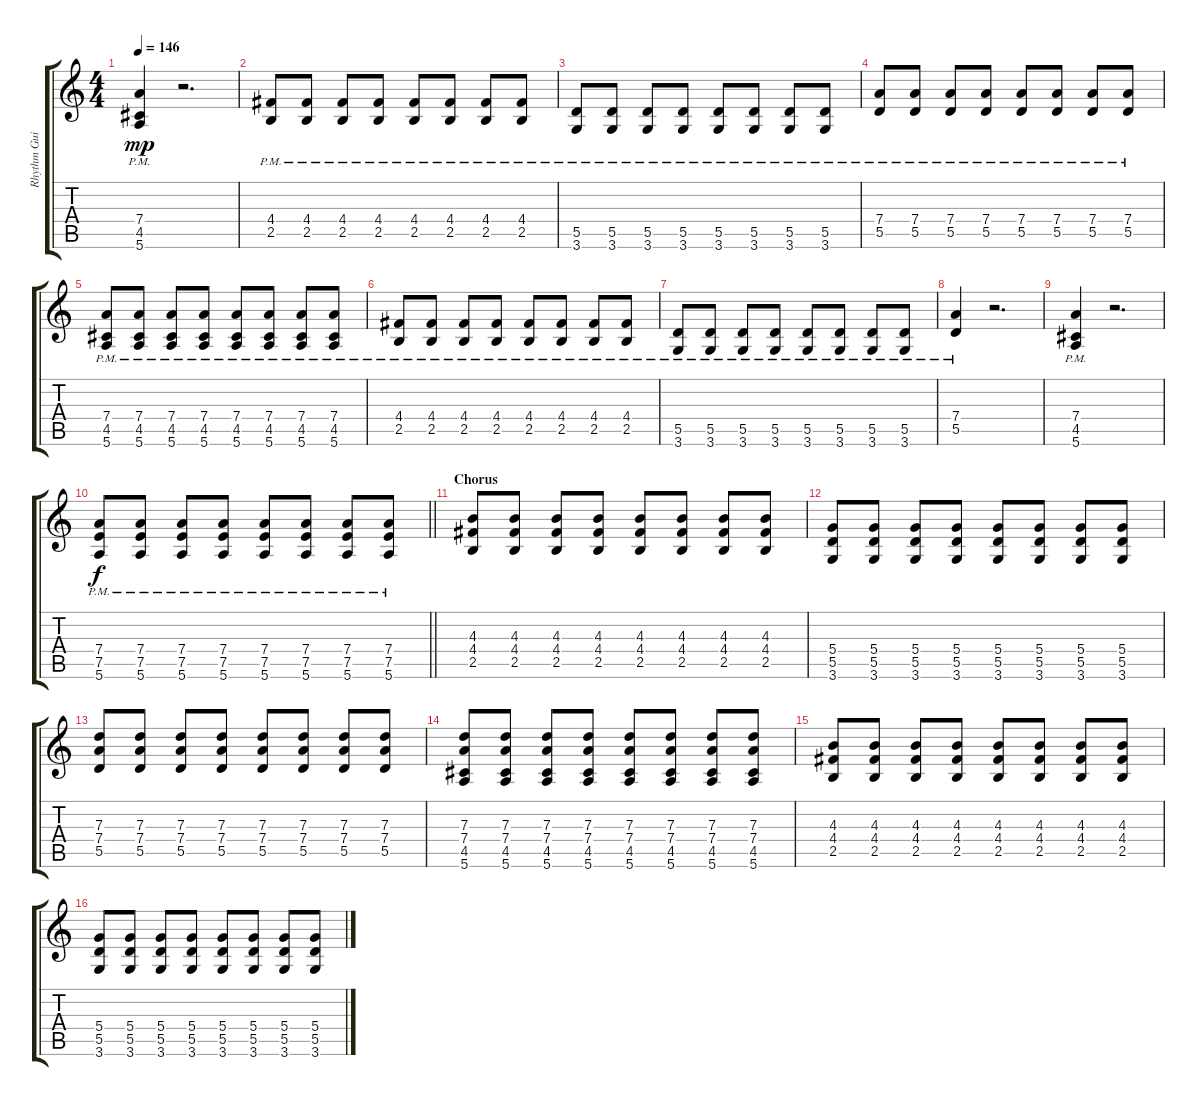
\track ("Rhythm Guitar I" "Rhythm Gui") {instrument overdrivenguitar}
\staff {score tabs}
\tuning (E4 B3 G3 D3 A2 E2) {hide}
\ts (4 4)
\tempo 146
\clef g2
\ks c
(7.4{pm} 4.5{pm} 5.6{pm}).4{dy mp} r.2{d} |
(4.4{pm} 2.5{pm}).8 (4.4{pm} 2.5{pm}).8 (4.4{pm} 2.5{pm}).8 (4.4{pm} 2.5{pm}).8 (4.4{pm} 2.5{pm}).8 (4.4{pm} 2.5{pm}).8 (4.4{pm} 2.5{pm}).8 (4.4{pm} 2.5{pm}).8 |
(5.5{pm} 3.6{pm}).8 (5.5{pm} 3.6{pm}).8 (5.5{pm} 3.6{pm}).8 (5.5{pm} 3.6{pm}).8 (5.5{pm} 3.6{pm}).8 (5.5{pm} 3.6{pm}).8 (5.5{pm} 3.6{pm}).8 (5.5{pm} 3.6{pm}).8 |
(7.4{pm} 5.5{pm}).8 (7.4{pm} 5.5{pm}).8 (7.4{pm} 5.5{pm}).8 (7.4{pm} 5.5{pm}).8 (7.4{pm} 5.5{pm}).8 (7.4{pm} 5.5{pm}).8 (7.4{pm} 5.5{pm}).8 (7.4{pm} 5.5{pm}).8 |
(7.4{pm} 4.5{pm} 5.6{pm}).8 (7.4{pm} 4.5{pm} 5.6{pm}).8 (7.4{pm} 4.5{pm} 5.6{pm}).8 (7.4{pm} 4.5{pm} 5.6{pm}).8 (7.4{pm} 4.5{pm} 5.6{pm}).8 (7.4{pm} 4.5{pm} 5.6{pm}).8 (7.4{pm} 4.5{pm} 5.6{pm}).8 (7.4{pm} 4.5{pm} 5.6{pm}).8 |
(4.4{pm} 2.5{pm}).8 (4.4{pm} 2.5{pm}).8 (4.4{pm} 2.5{pm}).8 (4.4{pm} 2.5{pm}).8 (4.4{pm} 2.5{pm}).8 (4.4{pm} 2.5{pm}).8 (4.4{pm} 2.5{pm}).8 (4.4{pm} 2.5{pm}).8 |
(5.5{pm} 3.6{pm}).8 (5.5{pm} 3.6{pm}).8 (5.5{pm} 3.6{pm}).8 (5.5{pm} 3.6{pm}).8 (5.5{pm} 3.6{pm}).8 (5.5{pm} 3.6{pm}).8 (5.5{pm} 3.6{pm}).8 (5.5{pm} 3.6{pm}).8 |
(7.4{pm} 5.5{pm}).4 r.2{d} |
(7.4{pm} 4.5{pm} 5.6{pm}).4 r.2{d} |
\barLineRight lightlight
(7.4{pm} 7.5{pm} 5.6{pm}).8{dy f} (7.4{pm} 7.5{pm} 5.6{pm}).8 (7.4{pm} 7.5{pm} 5.6{pm}).8 (7.4{pm} 7.5{pm} 5.6{pm}).8 (7.4{pm} 7.5{pm} 5.6{pm}).8 (7.4{pm} 7.5{pm} 5.6{pm}).8 (7.4{pm} 7.5{pm} 5.6{pm}).8 (7.4{pm} 7.5{pm} 5.6{pm}).8 |
\section ("" "Chorus")
(4.3 4.4 2.5).8 (4.3 4.4 2.5).8 (4.3 4.4 2.5).8 (4.3 4.4 2.5).8 (4.3 4.4 2.5).8 (4.3 4.4 2.5).8 (4.3 4.4 2.5).8 (4.3 4.4 2.5).8 |
(5.4 5.5 3.6).8 (5.4 5.5 3.6).8 (5.4 5.5 3.6).8 (5.4 5.5 3.6).8 (5.4 5.5 3.6).8 (5.4 5.5 3.6).8 (5.4 5.5 3.6).8 (5.4 5.5 3.6).8 |
(7.3 7.4 5.5).8 (7.3 7.4 5.5).8 (7.3 7.4 5.5).8 (7.3 7.4 5.5).8 (7.3 7.4 5.5).8 (7.3 7.4 5.5).8 (7.3 7.4 5.5).8 (7.3 7.4 5.5).8 |
(7.3 7.4 4.5 5.6).8 (7.3 7.4 4.5 5.6).8 (7.3 7.4 4.5 5.6).8 (7.3 7.4 4.5 5.6).8 (7.3 7.4 4.5 5.6).8 (7.3 7.4 4.5 5.6).8 (7.3 7.4 4.5 5.6).8 (7.3 7.4 4.5 5.6).8 |
(4.3 4.4 2.5).8 (4.3 4.4 2.5).8 (4.3 4.4 2.5).8 (4.3 4.4 2.5).8 (4.3 4.4 2.5).8 (4.3 4.4 2.5).8 (4.3 4.4 2.5).8 (4.3 4.4 2.5).8 |
(5.4 5.5 3.6).8 (5.4 5.5 3.6).8 (5.4 5.5 3.6).8 (5.4 5.5 3.6).8 (5.4 5.5 3.6).8 (5.4 5.5 3.6).8 (5.4 5.5 3.6).8 (5.4 5.5 3.6).8
